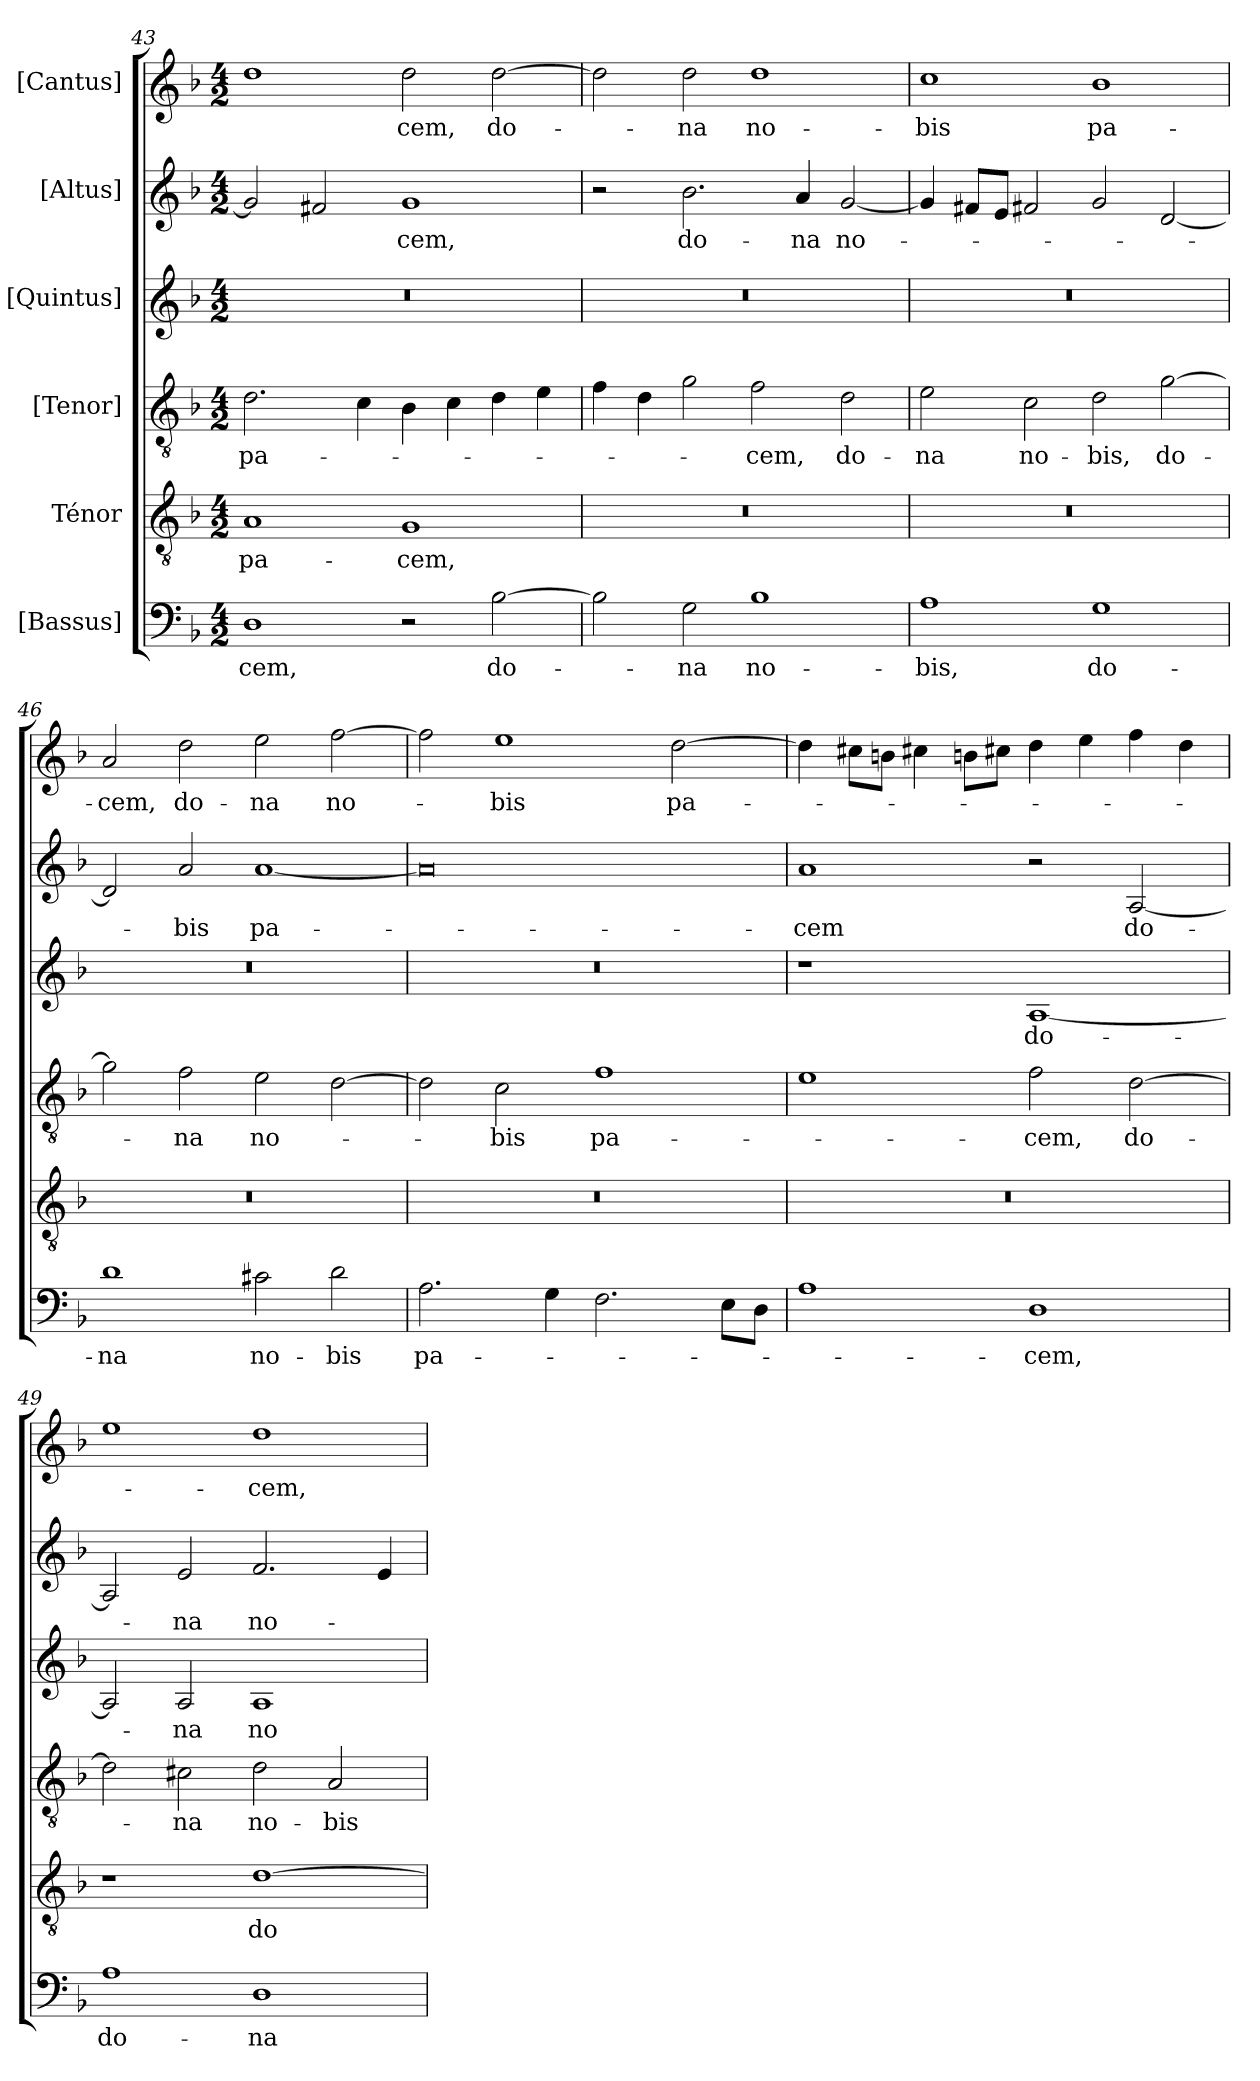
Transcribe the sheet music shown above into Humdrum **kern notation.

**kern	**text	**kern	**text	**kern	**text	**kern	**text	**kern	**text	**kern	**text
*part6	*part6	*part5	*part5	*part4	*part4	*part3	*part3	*part2	*part2	*part1	*part1
*staff6	*staff6	*staff5	*staff5	*staff4	*staff4	*staff3	*staff3	*staff2	*staff2	*staff1	*staff1
*I"[Bassus]	*	*I"Ténor	*	*I"[Tenor]	*	*I"[Quintus]	*	*I"[Altus]	*	*I"[Cantus]	*
*clefF4	*	*clefGv2	*	*clefGv2	*	*clefG2	*	*clefG2	*	*clefG2	*
*k[b-]	*	*k[b-]	*	*k[b-]	*	*k[b-]	*	*k[b-]	*	*k[b-]	*
*M4/2	*	*M4/2	*	*M4/2	*	*M4/2	*	*M4/2	*	*M4/2	*
=43	=43	=43	=43	=43	=43	=43	=43	=43	=43	=43	=43
1D\	-cem,	1A/	pa-	2.d\	pa-	0r	.	2g/]	.	1dd\	.
.	.	.	.	.	.	.	.	2f#X/	.	.	.
.	.	.	.	4c\	.	.	.	.	.	.	.
2r	.	1G/	-cem,	4B-\	.	.	.	1g/	-cem,	2dd\	-cem,
.	.	.	.	4c\	.	.	.	.	.	.	.
[2B-\	do-	.	.	4d\	.	.	.	.	.	[2dd\	do-
.	.	.	.	4e\	.	.	.	.	.	.	.
=44	=44	=44	=44	=44	=44	=44	=44	=44	=44	=44	=44
2B-\]	.	0r	.	4f\	.	0r	.	2r	.	2dd\]	.
.	.	.	.	4d\	.	.	.	.	.	.	.
2G\	-na	.	.	2g\	.	.	.	2.b-\	do-	2dd\	-na
1B-\	no-	.	.	2f\	-cem,	.	.	.	.	1dd\	no-
.	.	.	.	.	.	.	.	4a/	-na	.	.
.	.	.	.	2d\	do-	.	.	[2g/	no-	.	.
=45	=45	=45	=45	=45	=45	=45	=45	=45	=45	=45	=45
1A\	-bis,	0r	.	2e\	-na	0r	.	4g/]	.	1cc\	-bis
.	.	.	.	.	.	.	.	8f#X/L	.	.	.
.	.	.	.	.	.	.	.	8e/J	.	.	.
.	.	.	.	2c\	no-	.	.	2f#X/	.	.	.
1G\	do-	.	.	2d\	-bis,	.	.	2g/	.	1b-\	pa-
.	.	.	.	[2g\	do-	.	.	[2d/	.	.	.
=46	=46	=46	=46	=46	=46	=46	=46	=46	=46	=46	=46
1d\	-na	0r	.	2g\]	.	0r	.	2d/]	.	2a/	-cem,
.	.	.	.	2f\	-na	.	.	2a/	-bis	2dd\	do-
2c#X\	no-	.	.	2e\	no-	.	.	[1a/	pa-	2ee\	-na
2d\	-bis	.	.	[2d\	.	.	.	.	.	[2ff\	no-
=47	=47	=47	=47	=47	=47	=47	=47	=47	=47	=47	=47
2.A\	pa-	0r	.	2d\]	.	0r	.	0a/]	.	2ff\]	.
.	.	.	.	2c\	-bis	.	.	.	.	1ee\	-bis
4G\	.	.	.	.	.	.	.	.	.	.	.
2.F\	.	.	.	1f\	pa-	.	.	.	.	.	.
.	.	.	.	.	.	.	.	.	.	[2dd\	pa-
8E\L	.	.	.	.	.	.	.	.	.	.	.
8D\J	.	.	.	.	.	.	.	.	.	.	.
=48	=48	=48	=48	=48	=48	=48	=48	=48	=48	=48	=48
1A\	.	0r	.	1e\	.	1r	.	1a/	-cem	4dd\]	.
.	.	.	.	.	.	.	.	.	.	8cc#X\L	.
.	.	.	.	.	.	.	.	.	.	8bn\J	.
.	.	.	.	.	.	.	.	.	.	4cc#X\	.
.	.	.	.	.	.	.	.	.	.	8bn\L	.
.	.	.	.	.	.	.	.	.	.	8cc#X\J	.
1D\	-cem,	.	.	2f\	-cem,	[1A/	do-	2r	.	4dd\	.
.	.	.	.	.	.	.	.	.	.	4ee\	.
.	.	.	.	[2d\	do-	.	.	[2A/	do-	4ff\	.
.	.	.	.	.	.	.	.	.	.	4dd\	.
=49	=49	=49	=49	=49	=49	=49	=49	=49	=49	=49	=49
1A\	do-	1r	.	2d\]	.	2A/]	.	2A/]	.	1ee\	.
.	.	.	.	2c#X\	-na	2A/	-na	2e/	-na	.	.
1D\	-na	[1d\	do-	2d\	no-	1A/	no-	2.f/	no-	1dd\	-cem,
.	.	.	.	2A/	-bis	.	.	.	.	.	.
.	.	.	.	.	.	.	.	4e/	.	.	.
=	=	=	=	=	=	=	=	=	=	=	=
*-	*-	*-	*-	*-	*-	*-	*-	*-	*-	*-	*-
